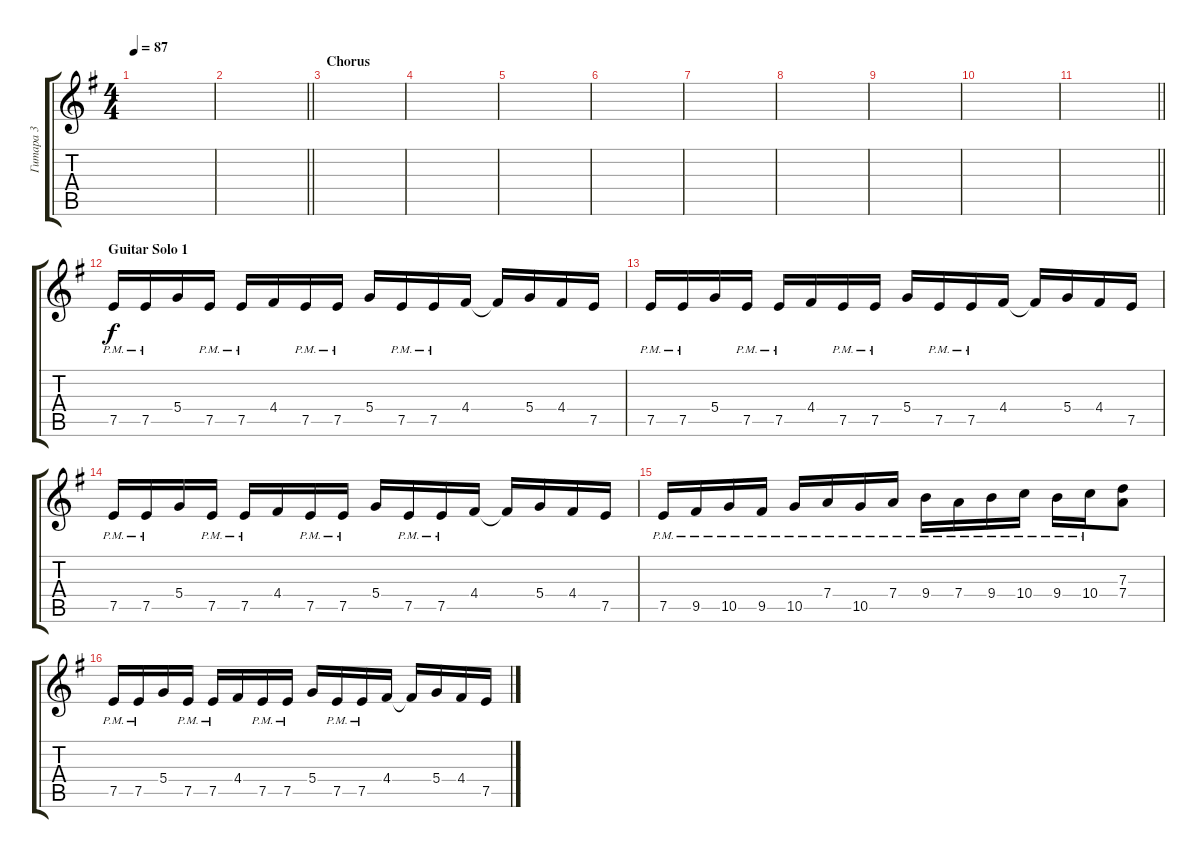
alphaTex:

\track ("Гитара 3" "Гитара 3") {instrument distortionguitar}
\staff {score tabs}
\tuning (E4 B3 G3 D3 A2 E2) {hide}
\ts (4 4)
\tempo 87
\clef g2
\ks eminor
|
\barLineRight lightlight
|
\section ("" "Chorus")
|
|
|
|
|
|
|
|
\barLineRight lightlight
|
\section ("" "Guitar Solo 1")
7.5{pm}.16 7.5{pm}.16 5.4.16 7.5{pm}.16 7.5{pm}.16 4.4.16 7.5{pm}.16 7.5{pm}.16 5.4.16 7.5{pm}.16 7.5{pm}.16 4.4.16 4.4{t}.16 5.4.16 4.4.16 7.5.16 |
7.5{pm}.16 7.5{pm}.16 5.4.16 7.5{pm}.16 7.5{pm}.16 4.4.16 7.5{pm}.16 7.5{pm}.16 5.4.16 7.5{pm}.16 7.5{pm}.16 4.4.16 4.4{t}.16 5.4.16 4.4.16 7.5.16 |
7.5{pm}.16 7.5{pm}.16 5.4.16 7.5{pm}.16 7.5{pm}.16 4.4.16 7.5{pm}.16 7.5{pm}.16 5.4.16 7.5{pm}.16 7.5{pm}.16 4.4.16 4.4{t}.16 5.4.16 4.4.16 7.5.16 |
7.5{pm}.16 9.5{pm}.16 10.5{pm}.16 9.5{pm}.16 10.5{pm}.16 7.4{pm}.16 10.5{pm}.16 7.4{pm}.16 9.4{pm}.16 7.4{pm}.16 9.4{pm}.16 10.4{pm}.16 9.4{pm}.16 10.4{pm}.16 (7.3 7.4).8 |
7.5{pm}.16 7.5{pm}.16 5.4.16 7.5{pm}.16 7.5{pm}.16 4.4.16 7.5{pm}.16 7.5{pm}.16 5.4.16 7.5{pm}.16 7.5{pm}.16 4.4.16 4.4{t}.16 5.4.16 4.4.16 7.5.16
